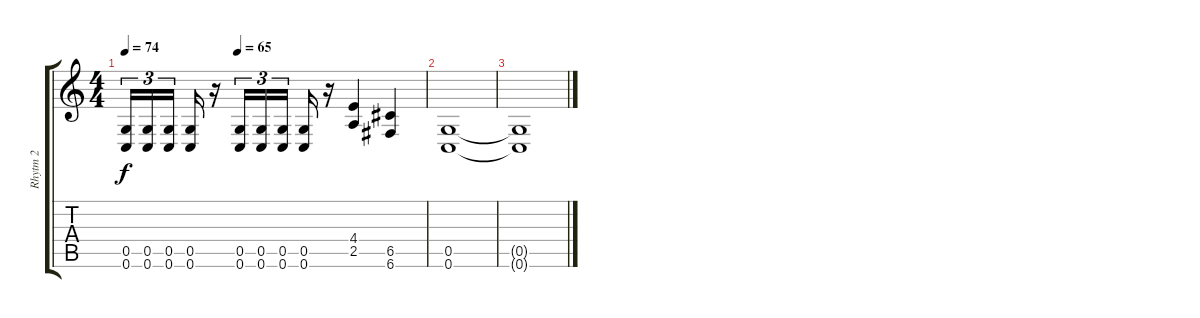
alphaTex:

\track ("Rhytm 2" "Rhytm 2") {instrument distortionguitar}
\staff {score tabs}
\tuning (D4 A3 F3 C3 G2 C2) {hide}
\ts (4 4)
\tempo 74
\tempo (65 0.375)
\clef g2
\ks c
(0.5 0.6).16{tu (3 2) dy f} (0.5 0.6).16{tu (3 2)} (0.5 0.6).16{tu (3 2) beam splitsecondary} (0.5 0.6).16 r.16 (0.5 0.6).16{tu (3 2)} (0.5 0.6).16{tu (3 2)} (0.5 0.6).16{tu (3 2) beam splitsecondary} (0.5 0.6).16 r.16 (4.4 2.5).4 (6.5 6.6).4 |
(0.5 0.6).1 |
(0.5{t} 0.6{t}).1
